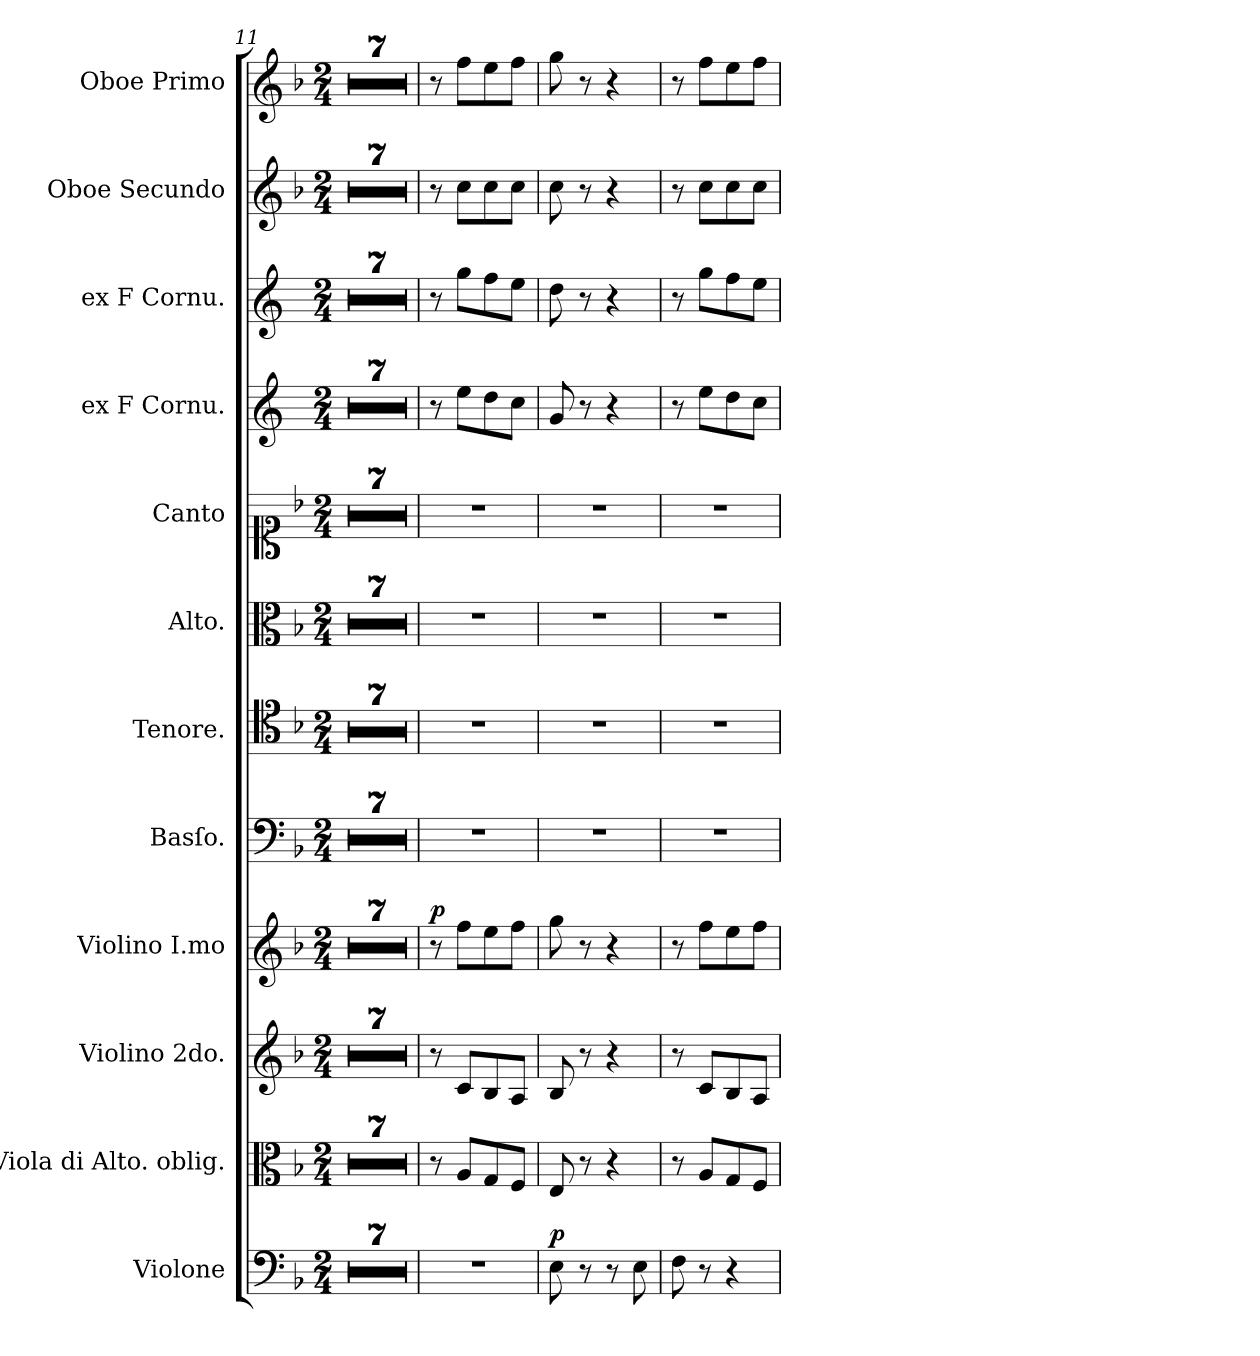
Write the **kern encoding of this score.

**kern	**dynam	**kern	**dynam	**kern	**dynam	**kern	**dynam	**kern	**kern	**kern	**kern	**kern	**kern	**kern	**kern	**dynam
*part12	*part12	*part11	*part11	*part10	*part10	*part9	*part9	*part8	*part7	*part6	*part5	*part4	*part3	*part2	*part1	*part1
*staff12	*staff12	*staff11	*staff11	*staff10	*staff10	*staff9	*staff9	*staff8	*staff7	*staff6	*staff5	*staff4	*staff3	*staff2	*staff1	*staff1
*I"Violone	*	*I"Viola di Alto. oblig.	*	*I"Violino 2do.	*	*I"Violino I.mo	*	*I"Basſo.	*I"Tenore.	*I"Alto.	*I"Canto	*I"ex F Cornu.	*I"ex F Cornu.	*I"Oboe Secundo	*I"Oboe Primo	*
*I'vlne	*	*I'vla	*	*I'vl 2	*	*I'vl 1	*	*I'B	*I'T	*I'A	*	*	*	*I'ob 2	*I'ob 1	*
*clefF4	*	*clefC3	*	*clefG2	*	*clefG2	*	*clefF4	*clefC4	*clefC3	*clefC1	*clefG2	*clefG2	*clefG2	*clefG2	*
*ITrd8c12	*	*	*	*	*	*	*	*	*	*	*	*ITrd4c7	*ITrd4c7	*	*	*
*k[b-]	*	*k[b-]	*	*k[b-]	*	*k[b-]	*	*k[b-]	*k[b-]	*k[b-]	*k[b-]	*k[b-]	*k[b-]	*k[b-]	*k[b-]	*
*F:	*	*F:	*	*F:	*	*F:	*	*F:	*F:	*F:	*F:	*F:	*F:	*F:	*F:	*
*M2/4	*	*M2/4	*	*M2/4	*	*M2/4	*	*M2/4	*M2/4	*M2/4	*M2/4	*M2/4	*M2/4	*M2/4	*M2/4	*
=11	=11	=11	=11	=11	=11	=11	=11	=11	=11	=11	=11	=11	=11	=11	=11	=11
2r	.	2r	.	2r	.	2r	.	2r	2r	2r	2r	2r	2r	2r	2r	.
=12	=12	=12	=12	=12	=12	=12	=12	=12	=12	=12	=12	=12	=12	=12	=12	=12
2r	.	2r	.	2r	.	2r	.	2r	2r	2r	2r	2r	2r	2r	2r	.
=13	=13	=13	=13	=13	=13	=13	=13	=13	=13	=13	=13	=13	=13	=13	=13	=13
2r	.	2r	.	2r	.	2r	.	2r	2r	2r	2r	2r	2r	2r	2r	.
=14	=14	=14	=14	=14	=14	=14	=14	=14	=14	=14	=14	=14	=14	=14	=14	=14
2r	.	2r	.	2r	.	2r	.	2r	2r	2r	2r	2r	2r	2r	2r	.
=15	=15	=15	=15	=15	=15	=15	=15	=15	=15	=15	=15	=15	=15	=15	=15	=15
2r	.	2r	.	2r	.	2r	.	2r	2r	2r	2r	2r	2r	2r	2r	.
=16	=16	=16	=16	=16	=16	=16	=16	=16	=16	=16	=16	=16	=16	=16	=16	=16
2r	.	2r	.	2r	.	2r	.	2r	2r	2r	2r	2r	2r	2r	2r	.
=17	=17	=17	=17	=17	=17	=17	=17	=17	=17	=17	=17	=17	=17	=17	=17	=17
2r	.	2r	.	2r	.	2r	.	2r	2r	2r	2r	2r	2r	2r	2r	.
=18	=18	=18	=18	=18	=18	=18	=18	=18	=18	=18	=18	=18	=18	=18	=18	=18
!	!	!	!LO:DY:a	!	!	!	!LO:DY:a	!	!	!	!	!	!	!	!	!
2r	.	8r	pia&colon;	8r	.	8r	p	2r	2r	2r	2r	8r	8r	8r	8r	.
!	!	!	!	!	!LO:DY:a	!	!	!	!	!	!	!	!	!	!	!LO:DY:a
.	.	8A/L	.	8c/L	pia&colon;	8ff\L	.	.	.	.	.	8a\L	8cc\L	8cc\L	8ff\L	pia&colon;
.	.	8G/	.	8B-/	.	8ee\	.	.	.	.	.	8g\	8b-\	8cc\	8ee\	.
.	.	8F/J	.	8A/J	.	8ff\J	.	.	.	.	.	8f\J	8a\J	8cc\J	8ff\J	.
=19	=19	=19	=19	=19	=19	=19	=19	=19	=19	=19	=19	=19	=19	=19	=19	=19
!	!LO:DY:a	!	!	!	!	!	!	!	!	!	!	!	!	!	!	!
8EE\	p	8E/	.	8B-/	.	8gg\	.	2r	2r	2r	2r	8c/	8g\	8cc\	8gg\	.
8r	.	8r	.	8r	.	8r	.	.	.	.	.	8r	8r	8r	8r	.
8r	.	4r	.	4r	.	4r	.	.	.	.	.	4r	4r	4r	4r	.
8EE\	.	.	.	.	.	.	.	.	.	.	.	.	.	.	.	.
=20	=20	=20	=20	=20	=20	=20	=20	=20	=20	=20	=20	=20	=20	=20	=20	=20
8FF\	.	8r	.	8r	.	8r	.	2r	2r	2r	2r	8r	8r	8r	8r	.
8r	.	8A/L	.	8c/L	.	8ff\L	.	.	.	.	.	8a\L	8cc\L	8cc\L	8ff\L	.
4r	.	8G/	.	8B-/	.	8ee\	.	.	.	.	.	8g\	8b-\	8cc\	8ee\	.
.	.	8F/J	.	8A/J	.	8ff\J	.	.	.	.	.	8f\J	8a\J	8cc\J	8ff\J	.
=	=	=	=	=	=	=	=	=	=	=	=	=	=	=	=	=
*-	*-	*-	*-	*-	*-	*-	*-	*-	*-	*-	*-	*-	*-	*-	*-	*-
